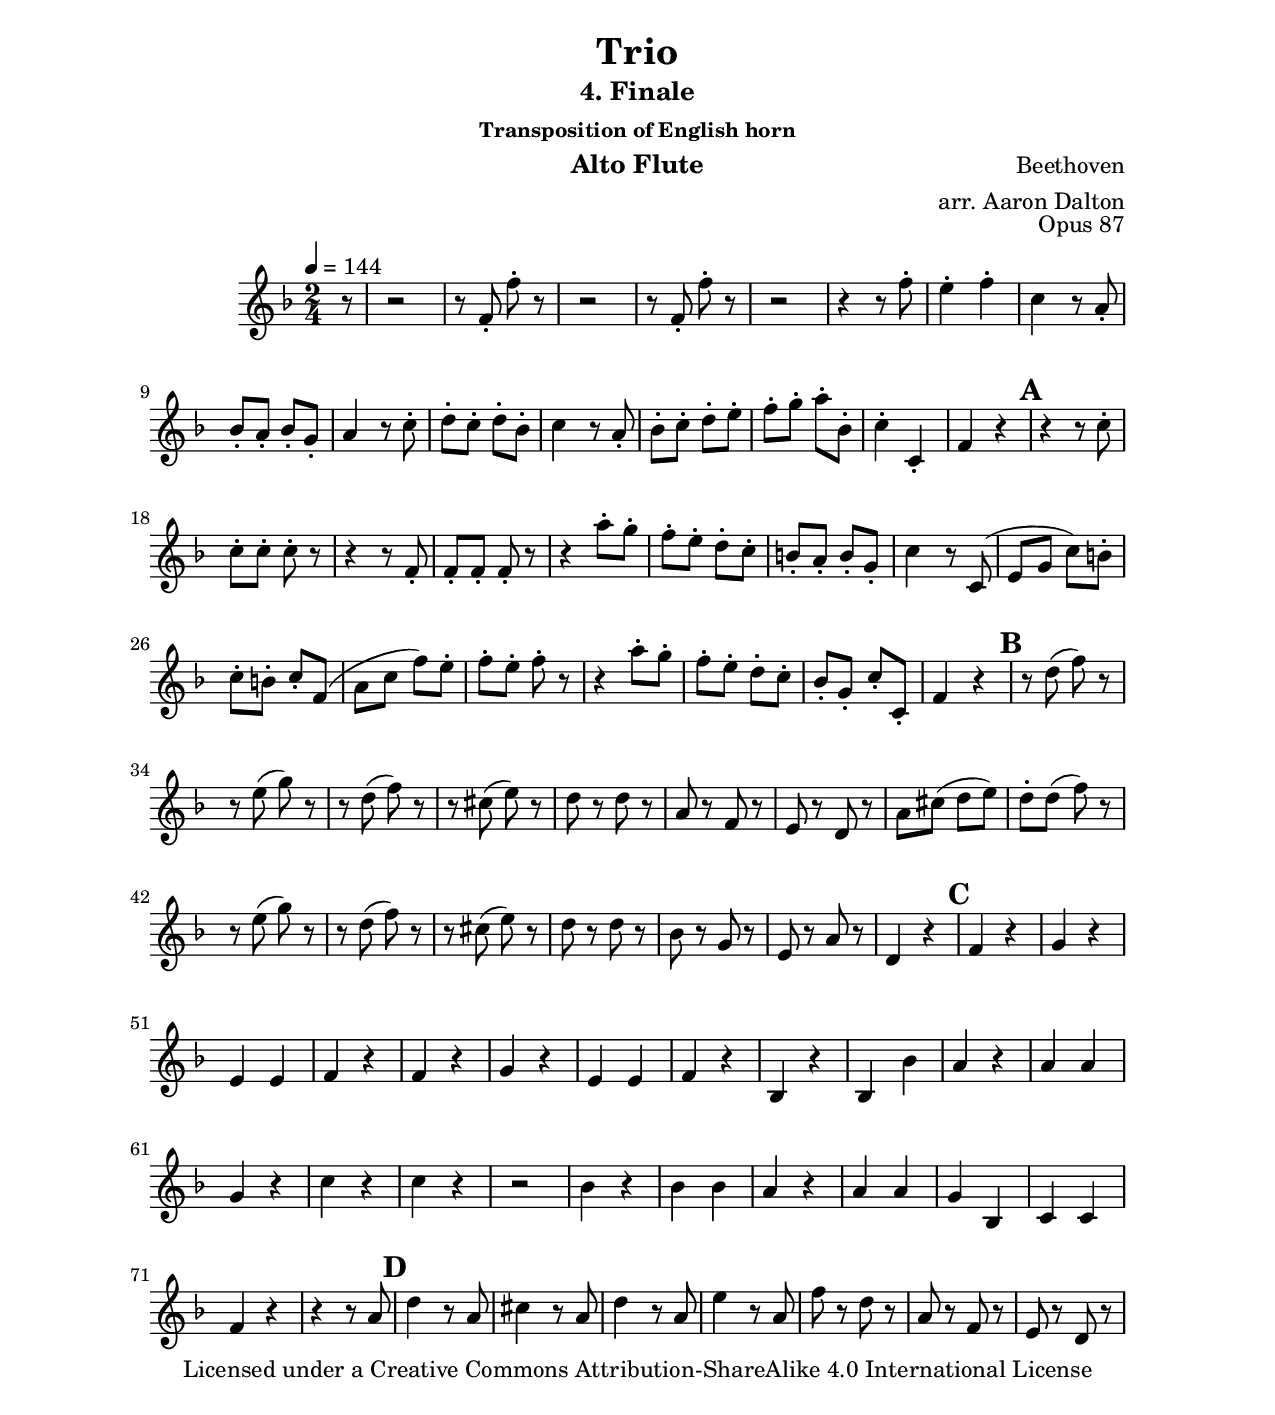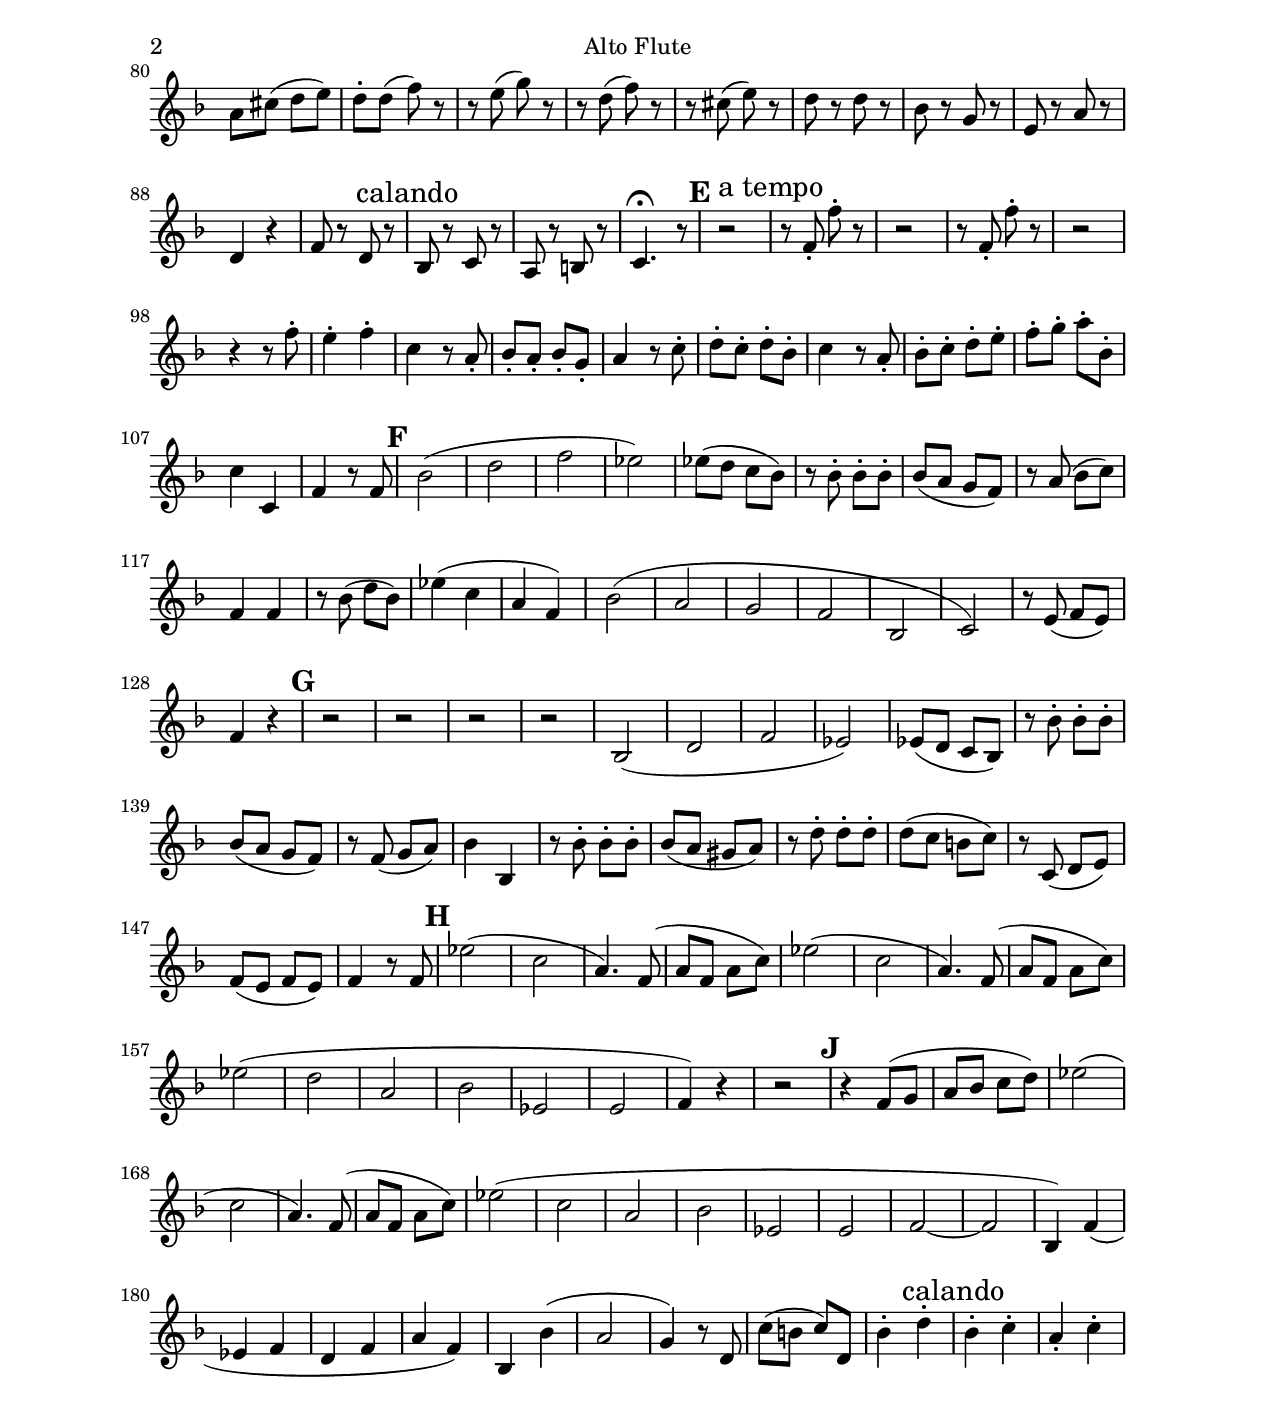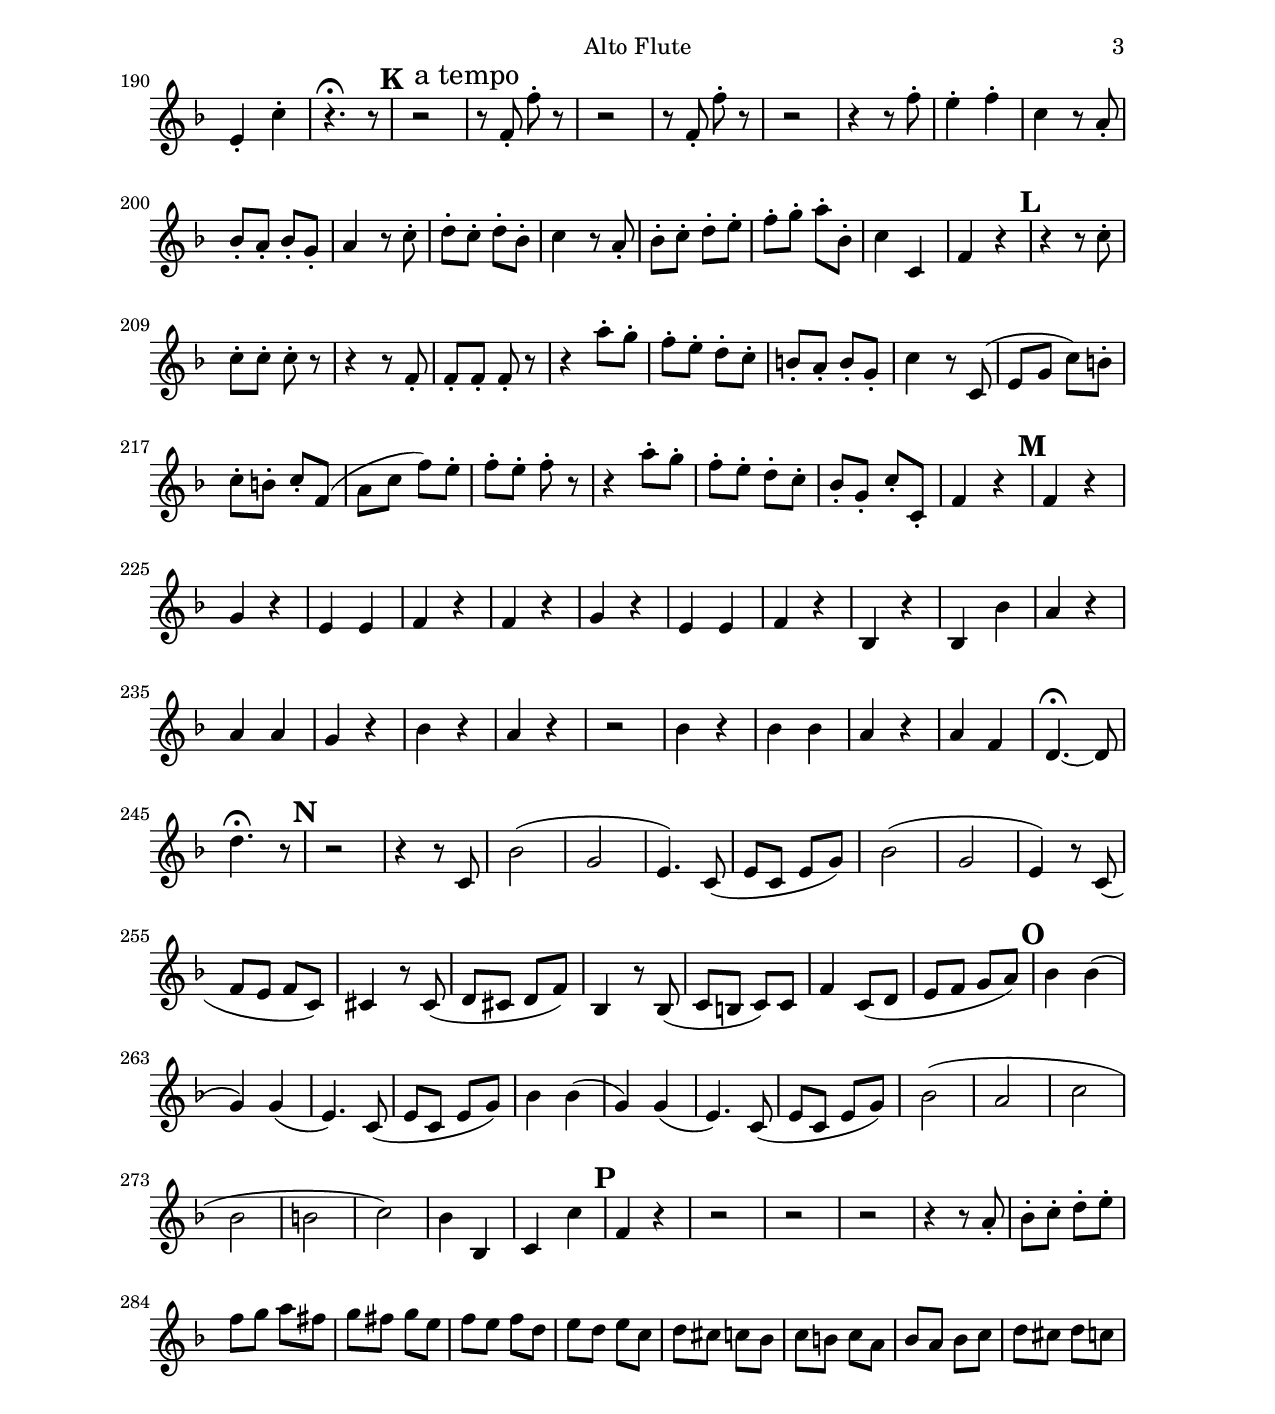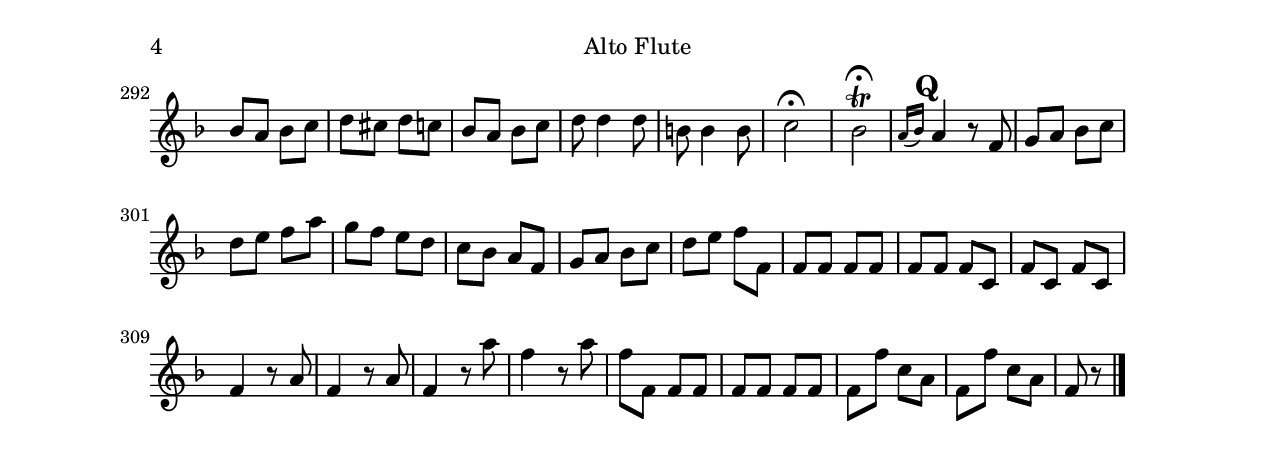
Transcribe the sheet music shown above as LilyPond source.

\version "2.20.0"

fourNotes = \relative c'' {
    \time 2/4
    \key g \major
    \tempo 4 = 144
    \clef "treble"

    \set Score.markFormatter = #format-mark-box-alphabet

    % Bars 1-10
    \partial 8 r8 |
    r2 |
    r8 g-. g'-. r |
    r2 |
    r8 g,-. g'-. r |
    r2 |
    r4 r8 g-. |
    fis4 -. g-. |
    d r8 b-. |
    c-. b-. c-. a-. |
    b4 r8 d-. |

    % Bars 11-19
    e8-. d-. e-. c-. |
    d4 r8 b-. |
    c-. d-. e-. fis-. |
    g-. a-. b-. c,-. |
    d4-. d,-. |
    g r | \mark \default
    r r8 d'-. |
    d-. d-. d-. r |
    r4 r8 g,-. |

    % Bars 20-27
    g8-. g-. g-. r |
    r4 b'8-. a-. |
    g-. fis-. e-. d-. |
    cis-. b-. cis-. a-. |
    d4 r8 d,( |
    fis a d) cis-. |
    d-. cis-. d-. g,( |
    b d g) fis-. |

    % Bars 28-36
    g8-. fis-. g-. r |
    r4 b8-. a-. |
    g-. fis-. e-. d-. |
    c-. a-. d-. d,-. |
    g4 r | \mark \default
    r8 e'( g) r |
    r fis( a) r |
    r e( g) r |
    r dis( fis) r |

    % Bars 37-44
    e8 r e r |
    b r g r |
    fis r e r |
    b' dis( e fis) |
    e-. e( g) r |
    r fis( a) r |
    r e( g) r |
    r dis( fis) r |

    % Bars 45-56
    e8 r e r |
    c r a r |
    fis r b r |
    e,4 r | \mark \default
    g r |
    a r |
    fis fis |
    g r |
    g r |
    a r |
    fis fis |
    g r |

    % Bars 57-70
    c,4 r |
    c c' |
    b r |
    b b |
    a r |
    d r |
    d r |
    r2 |
    c4 r |
    c c |
    b r |
    b b |
    a c, |
    d d |

    % Bars 71-80
    g4 r |
    r r8 b | \mark \default
    e4 r8 b |
    dis 4 r8 b |
    e4 r8 b |
    fis'4 r8 b, |
    g' r e r |
    b r g r |
    fis r e r |
    b' dis( e fis) |

    % Bars 81-88
    e8-. e( g) r |
    r fis( a) r |
    r e( g) r |
    r dis( fis) r |
    e r e r |
    c r a r |
    fis r b r |
    e,4 r |

    % Bars 89-97
    g8 r e r |
    \mark "calando" c r d r |
    b r cis r |
    d4.\fermata r8 | \mark \default
    r2 \mark "a tempo" |
    r8 g-. g'-. r |
    r2 |
    r8 g,-. g'-. r | 
    r2 |

    % Bars 98-107
    r4 r8 g-. |
    fis4 -. g-. |
    d r8 b-. |
    c-. b-. c-. a-. |
    b4 r8 d-. |
    e-. d-. e-. c-. |
    d4 r8 b-. |
    c-. d-. e-. fis-. |
    g-. a-. b-. c,-. |
    d4 d, |

    % Bars 108-117
    g4 r8 g | \mark \default
    c2( |
    e |
    g |
    f) |
    f8( e d c) |
    r c-. c-. c-. |
    c( b a g) |
    r8 b( c d) |
    g,4 g |

    % Bars 118-132
    r8 c( e c) |
    f4( d |
    b g) |
    c2( |
    b |
    a | 
    g |
    c, |
    d) |
    r8 fis( g fis) |
    g4 r | \mark \default
    r2 | r2 | r2 | r2 | 

    % Bars 133-143
    c,2( |
    e |
    g |
    f) |
    f8( e d c) |
    r8 c'-. c-. c-. |
    c( b a g) |
    r8 g( a b) |
    c4 c, |
    r8 c'-. c-. c-. |
    c( b ais b) |

    % Bars 144-153
    r8 e-. e-. e-. |
    e( d cis d) |
    r8 d,( e fis) |
    g( fis g fis) |
    g4 r8 g | \mark \default
    f'2( |
    d |
    b4.) g8( |
    b g b d) |
    f2( |

    % Bars 154-164
    d |
    b4.) g8( |
    b g b d) |
    f2( |
    e |
    b |
    c |
    f, |
    fis |
    g4) r |
    r2 | \mark \default

    % Bars 165-176
    r4 g8( a |
    b c d e) |
    f2( |
    d |
    b4.) g8( |
    b g b d) |
    f2( |
    d |
    b |
    c |
    f, |
    fis |
    
    % Bars 177-186
    g2~ |
    g2 |
    c,4) g'( |
    f g |
    e g |
    b g) |
    c, c'( |
    b2 |
    a4) r8 e |
    d'( cis d) e, |

    % Bars 187-196
    c'4-. e-. |
    \mark "calando" c-. d-. |
    b-. d-. |
    fis,-. d'-. |
    r4.\fermata r8 | \mark \default
    r2 | \mark "a tempo"
    r8 g,-. g'-. r |
    r2 |
    r8 g,-. g'-. r |
    r2 |

    % Bars 197-206
    r4 r8 g-. |
    fis4 -. g-. |
    d4 r8 b-. |
    c-. b-. c-. a-. |
    b4 r8 d-. |
    e-. d-. e-. c-. |
    d4 r8 b-. |
    c-. d-. e-. fis-. |
    g-. a-. b-. c,-. |
    d4 d, |

    % Bars 207-215
    g4 r | \mark \default
    r4 r8 d'-. |
    d-. d-. d-. r |
    r4 r8 g,-. |
    g-. g-. g-. r |
    r4 b'8-. a-. |
    g-. fis-. e-. d-. |
    cis-. b-. cis-. a-. |
    d4 r8 d,( |
    
    % Bars 216-222
    fis8 a d) cis-. |
    d-. cis-. d-. g,( |
    b d g) fis-. |
    g-. fis-. g-. r |
    r4 b8-. a-. |
    g-. fis-. e-. d-. |
    c-. a-. d-. d,-. |

    % Bars 223-234
    g4 r | \mark \default
    g r |
    a r |
    fis fis |
    g r |
    g r |
    a r |
    fis fis |
    g r |
    c, r |
    c c' |
    b r |

    % Bars 235-246
    b4 b |
    a r |
    c r |
    b r |
    r2 |
    c4 r |
    c c |
    b r |
    b g |
    e4.~\fermata e8 |
    e'4.\fermata r8 | \mark \default
    r2
    
    % Bars 247-256
    r4 r8 d,8 |
    c'2( |
    a |
    fis4.) d8( |
    fis d fis a) |
    c2( |
    a |
    fis4) r8 d( |
    g fis g d) |
    dis4 r8 dis8(

    % Bars 257-265
    e dis e g) |
    c,4 r8 c( |
    d cis d) d |
    g4 d8( e |
    fis g a b) | \mark \default
    c4 c( |
    a) a( |
    fis4.) d8( |
    fis d fis a) |

    % Bars 266-275
    c4 c( |
    a) a( |
    fis4.) d8( |
    fis d fis a) |
    c2( |
    b |
    d |
    c |
    cis |
    d) |

    % Bars 276-286
    c4 c, |
    d d' | \mark \default
    g, r |
    r2 | r2 | r2 |
    r4 r8 b-. |
    c-. d-. e-. fis-. |
    g a b gis |
    a gis a fis |
    g fis g e |

    % Bars 287-292
    fis8 e fis d |
    e dis d c |
    d cis d b |
    c b c d |
    e dis e d |
    c b c d |

    % Bars 293-301
    e8 dis e d |
    c b c d |
    e8 e4 e8 |
    cis cis4 cis8 |
    d2\fermata |
    c2\trill\fermata\grace {b16(c)} \mark \default
    b4 r8 g |
    a b c d |
    e fis g b |

    % Bars 302-310
    a8 g fis e |
    d c b g |
    a b c d |
    e fis g g, |
    g g g g |
    g g g d |
    g d g d |
    g4 r8 b |
    g4 r8 b |

    % Bars 311-END
    g4 r8 b' |
    g4 r8 b |
    g8 g, g g |
    g g g g |
    g g' d b |
    g g' d b |
    g r8 \bar "|."
}


\paper {
  #(set-paper-size "letter")
  top-margin = 1\in
  bottom-margin = 1\in
  left-margin = 1\in
  right-margin = 1\in
}

\header {
    instrument = "Alto Flute"
    title = "Trio"
    subtitle = "4. Finale"
    subsubtitle = "Transposition of English horn"
    opus = "Opus 87"
    composer = "Beethoven"
    arranger = "arr. Aaron Dalton"
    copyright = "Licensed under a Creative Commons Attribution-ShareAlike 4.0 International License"
}

\score
{
    %\new Staff \fourNotes
    \new Staff \transpose g f \fourNotes
    \layout {
        #(layout-set-staff-size 20)
    }
    \midi {
        \tempo 4 = 144
    }
}


